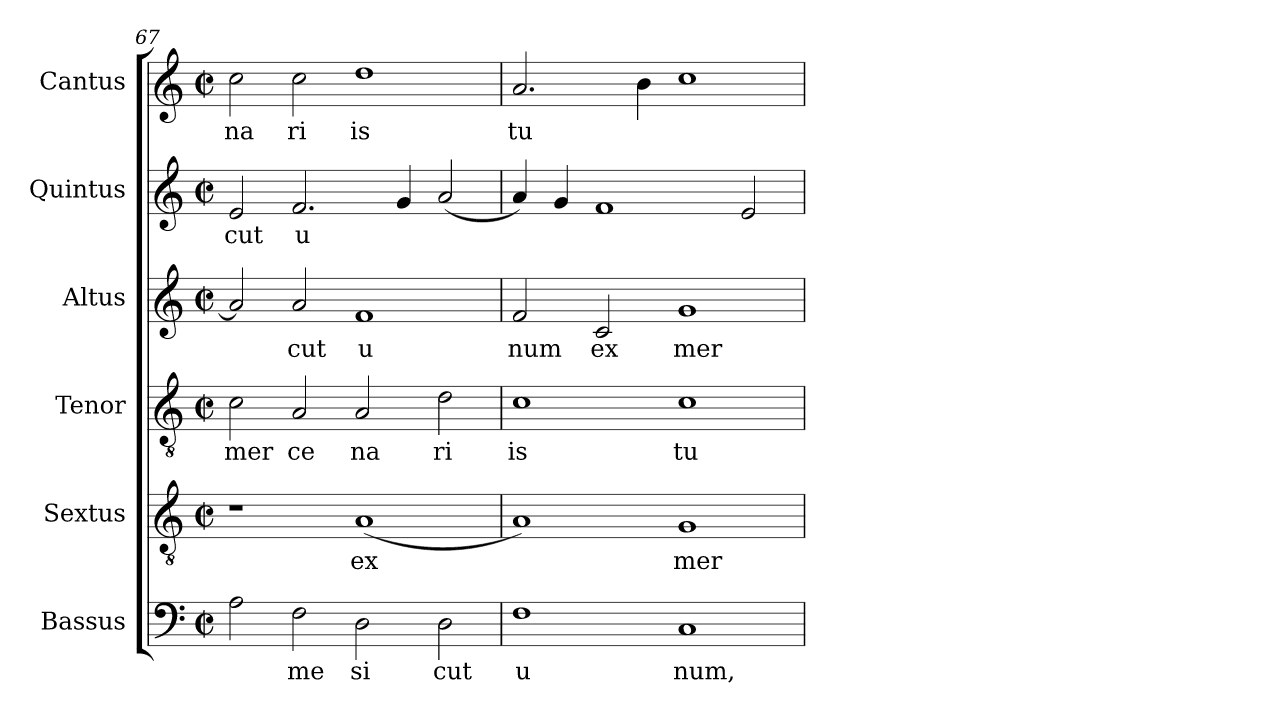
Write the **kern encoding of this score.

**kern	**text	**kern	**text	**kern	**text	**kern	**text	**kern	**text	**kern	**text
*part6	*part6	*part5	*part5	*part4	*part4	*part3	*part3	*part2	*part2	*part1	*part1
*staff6	*staff6	*staff5	*staff5	*staff4	*staff4	*staff3	*staff3	*staff2	*staff2	*staff1	*staff1
*I"Bassus	*	*I"Sextus	*	*I"Tenor	*	*I"Altus	*	*I"Quintus	*	*I"Cantus	*
*clefF4	*	*clefGv2	*	*clefGv2	*	*clefG2	*	*clefG2	*	*clefG2	*
*M2/2	*	*M2/2	*	*M2/2	*	*M2/2	*	*M2/2	*	*M2/2	*
*met(c|)	*	*met(c|)	*	*met(c|)	*	*met(c|)	*	*met(c|)	*	*met(c|)	*
=67	=67	=67	=67	=67	=67	=67	=67	=67	=67	=67	=67
!	!	!	!	!	!LO:LY:b:cj	!	!	!	!LO:LY:b:cj	!	!LO:LY:b:cj
2A\	.	1r	.	2c\	mer	2a/]	.	2e/	cut	2cc\	na
!	!LO:LY:b:cj	!	!	!	!LO:LY:b:cj	!	!LO:LY:b:cj	!	!LO:LY:b:cj	!	!LO:LY:b:cj
2F\	me	.	.	2A/	ce	2a/	cut	2.f/	u	2cc\	ri
!	!LO:LY:b:cj	!	!LO:LY:b:cj	!	!LO:LY:b:cj	!	!LO:LY:b:cj	!	!	!	!LO:LY:b:cj
2D\	si	(<1A	ex	2A/	na	1f	u	.	.	1dd	is
.	.	.	.	.	.	.	.	4g/	.	.	.
!	!LO:LY:b:cj	!	!	!	!LO:LY:b:cj	!	!	!	!	!	!
2D\	cut	.	.	2d\	ri	.	.	(<2a/	.	.	.
=68	=68	=68	=68	=68	=68	=68	=68	=68	=68	=68	=68
!	!LO:LY:b:cj	!	!	!	!LO:LY:b:cj	!	!LO:LY:b:cj	!	!	!	!LO:LY:b:cj
1F	u	1A)	.	1c	is	2f/	num	4a/)	.	2.a/	tu
.	.	.	.	.	.	.	.	4g/	.	.	.
!	!	!	!	!	!	!	!LO:LY:b:cj	!	!	!	!
.	.	.	.	.	.	2c/	ex	1f	.	.	.
.	.	.	.	.	.	.	.	.	.	4b\	.
!	!LO:LY:b:cj	!	!LO:LY:b:cj	!	!LO:LY:b:cj	!	!LO:LY:b:cj	!	!	!	!
1C	num,	1G	mer	1c	tu	1g	mer	.	.	1cc	.
.	.	.	.	.	.	.	.	2e/	.	.	.
=	=	=	=	=	=	=	=	=	=	=	=
*-	*-	*-	*-	*-	*-	*-	*-	*-	*-	*-	*-
